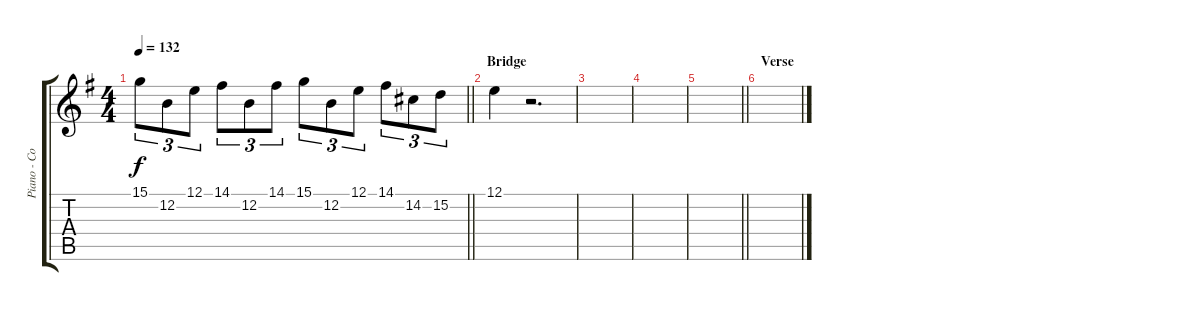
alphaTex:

\track ("Piano - Coen Janssen" "Piano - Co") {instrument acousticgrandpiano}
\staff {score tabs}
\tuning (E4 B3 G3 D3 A2 E2) {hide}
\ts (4 4)
\tempo 132
\clef g2
\barLineRight lightlight
\ks g
15.1.8{tu (3 2) dy f} 12.2.8{tu (3 2)} 12.1.8{tu (3 2)} 14.1.8{tu (3 2)} 12.2.8{tu (3 2)} 14.1.8{tu (3 2)} 15.1.8{tu (3 2)} 12.2.8{tu (3 2)} 12.1.8{tu (3 2)} 14.1.8{tu (3 2)} 14.2.8{tu (3 2)} 15.2.8{tu (3 2)} |
\section ("" "Bridge")
12.1.4 r.2{d} |
|
|
\barLineRight lightlight
|
\section ("" "Verse")
